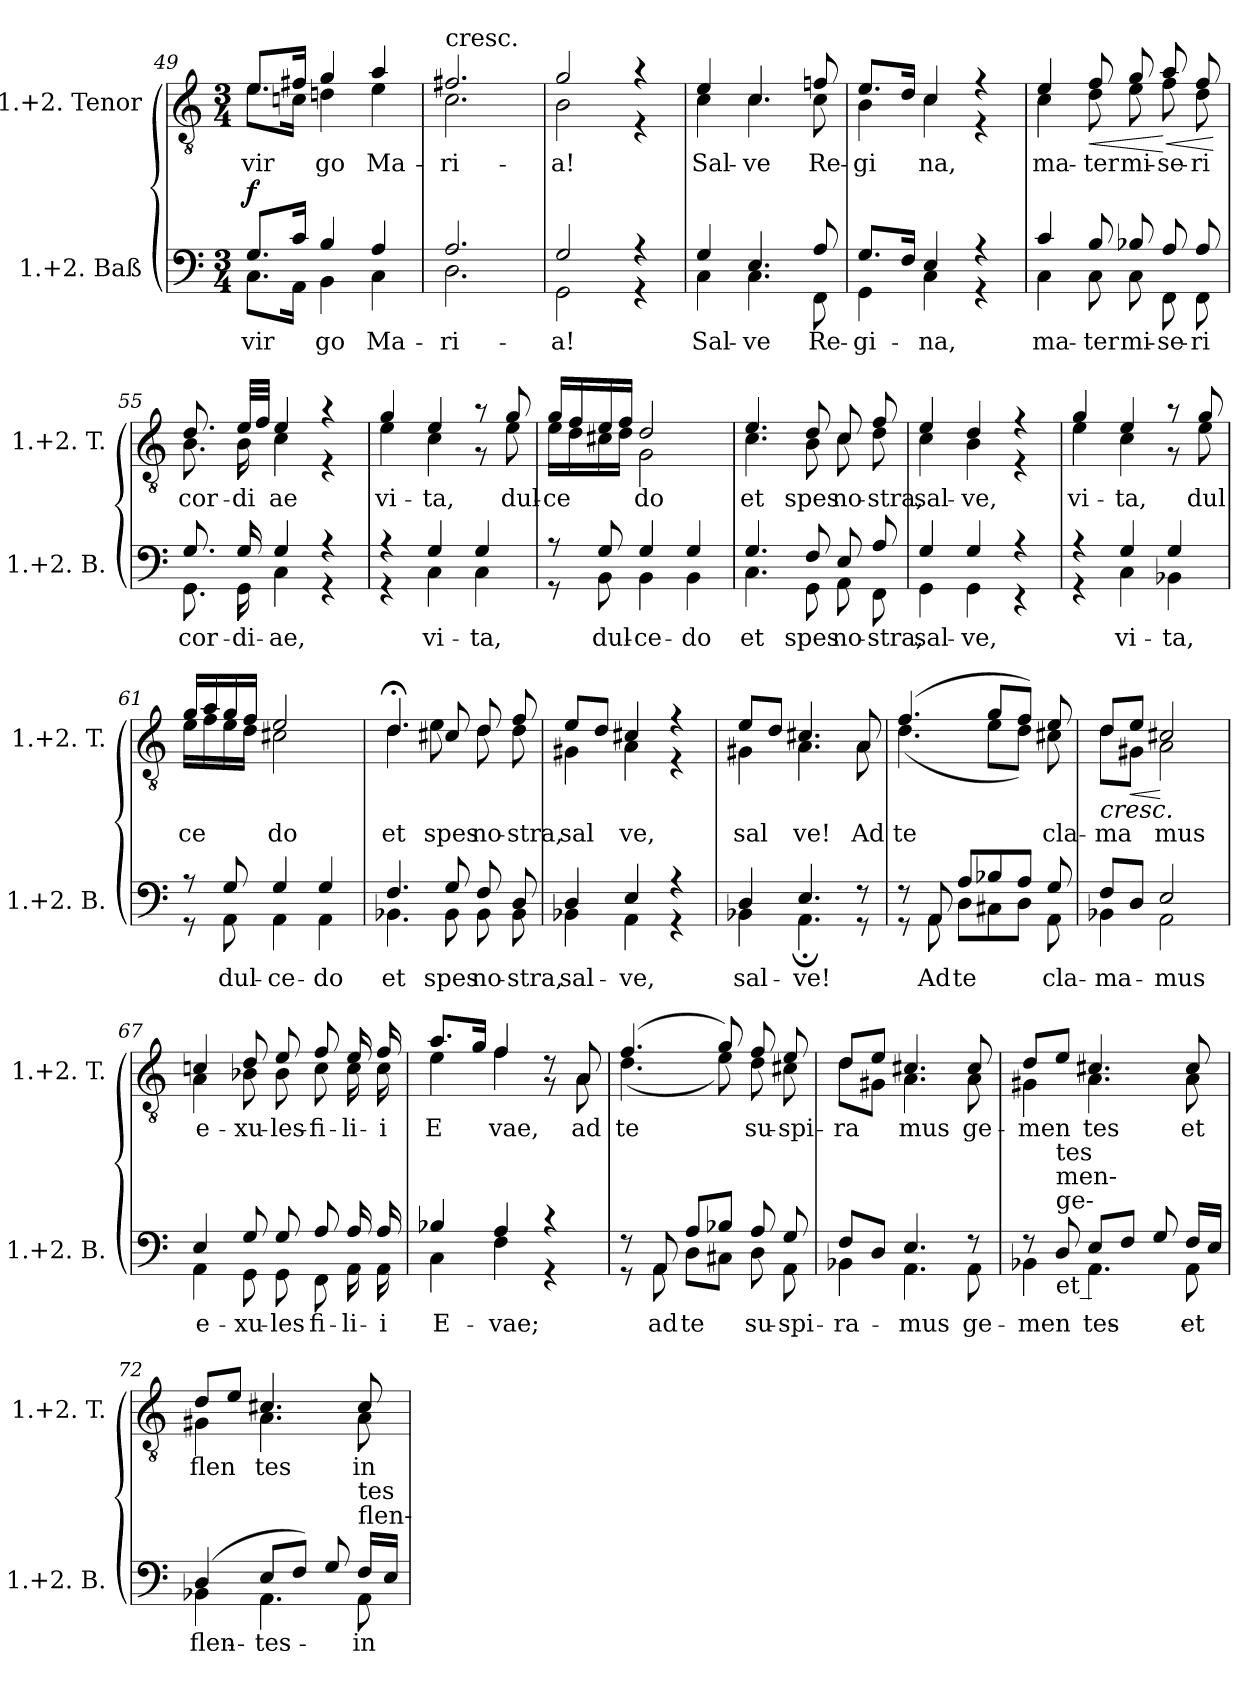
**kern	**text	**dynam	**kern	**text	**dynam
*part2	*part2	*part2	*part1	*part1	*part1
*staff2	*staff2	*staff2	*staff1	*staff1	*staff1
*I"1.+2. Baß	*	*	*I"1.+2. Tenor	*	*
*I'1.+2. B.	*	*	*I'1.+2. T.	*	*
*clefF4	*	*	*clefGv2	*	*
*k[]	*	*	*k[]	*	*
*C:	*	*	*C:	*	*
*M3/4	*	*	*M3/4	*	*
=49	=49	=49	=49	=49	=49
*^	*	*	*	*	*
!	!	!LO:LY:b	!LO:DY:a	!	!LO:LY:b	!
*	*	*	*	*^	*	*
8.G/L	8.C\L	vir­	f	8.e/L	8.e\L	vir­	.
16c/Jk	16AA\Jk	.	.	16f#X/Jk	16cn\Jk	.	.
!	!	!LO:LY:b	!	!	!	!LO:LY:b	!
4B/	4BB\	go	.	4g/	4dn\	go	.
!	!	!LO:LY:b	!	!	!	!LO:LY:b	!
4A/	4C\	Ma-	.	4a/	4e\	Ma-	.
=50	=50	=50	=50	=50	=50	=50	=50
!	!	!	!	!LO:TX:a:t=cresc.	!	!	!
!	!	!LO:LY:b	!	!	!	!LO:LY:b	!LO:DY:a
!	!	!	!	!	!	!	!LO:DY:n=1:a
2.A/	2.D\	-ri-	.	2.f#X/	2.c\	-ri-	pp f
=51	=51	=51	=51	=51	=51	=51	=51
!	!	!LO:LY:b	!	!	!	!LO:LY:b	!
2G/	2GG\	-a!	.	2g/	2B\	-a!	.
4r	4r	.	.	4r	4r	.	.
=52	=52	=52	=52	=52	=52	=52	=52
!	!	!LO:LY:b	!	!	!	!LO:LY:b	!
4G/	4C\	Sal-	.	4e/	4c\	Sal-	.
!	!	!LO:LY:b	!	!	!	!LO:LY:b	!
4.E/	4.C\	-ve	.	4.c/	4.c\	-ve	.
!	!	!LO:LY:b	!	!	!	!LO:LY:b	!
8A/	8FF\	Re-	.	8fn/	8c\	Re-	.
=53	=53	=53	=53	=53	=53	=53	=53
!	!	!LO:LY:b	!	!	!	!LO:LY:b	!
8.G/L	4GG\	-gi-	.	8.e/L	4B\	-gi­	.
16F/Jk	.	.	.	16d/Jk	.	.	.
!	!	!LO:LY:b	!	!	!	!LO:LY:b	!
4E/	4C\	-na,	.	4c/	4c\	na,	.
4r	4r	.	.	4r	4r	.	.
=54	=54	=54	=54	=54	=54	=54	=54
!	!	!LO:LY:b	!	!	!	!LO:LY:b	!
4c/	4C\	ma-	.	4e/	4c\	ma-	.
!	!	!LO:LY:b	!	!	!	!LO:LY:b	!LO:HP:b
8B/	8C\	-ter	.	8f/	8d\	-ter	<
!	!	!LO:LY:b	!	!	!	!LO:LY:b	!
8B-X/	8C\	mi-	.	8g/	8e\	mi-	.
!	!	!LO:LY:b	!	!	!	!LO:LY:b	!LO:HP:n=1:b
8A/	8FF\	-se-	.	8a/	8f\	-se-	[ <
!	!	!LO:LY:b	!	!	!	!LO:LY:b	!
8A/	8FF\	-ri­	.	8f/	8d\	-ri­	.
*v	*v	*	*	*	*	*	*
*	*	*	*v	*v	*	*
.	.	.	.	.	[
!!LO:LB:g=z
=55	=55	=55	=55	=55	=55
*^	*	*	*	*	*
!	!	!LO:LY:b	!	!	!LO:LY:b	!
*	*	*	*	*^	*	*
8.G/	8.GG\	­cor-	.	8.d/	8.B\	­cor-	.
!	!	!LO:LY:b	!	!	!	!LO:LY:b	!
16G/	16GG\	-di-	.	32e/LLL	16B\	-di­	.
.	.	.	.	32f/JJJ	.	.	.
!	!	!LO:LY:b	!	!	!	!LO:LY:b	!
4G/	4C\	-ae,	.	4e/	4c\	ae	.
4r	4r	.	.	4r	4r	.	.
=56	=56	=56	=56	=56	=56	=56	=56
!	!	!	!	!	!	!LO:LY:b	!
4r	4r	.	.	4g/	4e\	vi-	.
!	!	!LO:LY:b	!	!	!	!LO:LY:b	!
4G/	4C\	vi-	.	4e/	4c\	-ta,	.
!	!	!LO:LY:b	!	!	!	!	!
4G/	4C\	-ta,	.	8r	8r	.	.
!	!	!	!	!	!	!LO:LY:b	!
.	.	.	.	8g/	8e\	dul-	.
=57	=57	=57	=57	=57	=57	=57	=57
!	!	!	!	!	!	!LO:LY:b	!
8r	8r	.	.	16g/LL	16e\LL	-ce­	.
.	.	.	.	16f/	16d\	.	.
!	!	!LO:LY:b	!	!	!	!	!
8G/	8BB\	dul-	.	16e/	16c#X\	.	.
.	.	.	.	16f/JJ	16d\JJ	.	.
!	!	!LO:LY:b	!	!	!	!LO:LY:b	!
4G/	4BB\	-ce-	.	2d/	2G\	do	.
!	!	!LO:LY:b	!	!	!	!	!
4G/	4BB\	-do	.	.	.	.	.
=58	=58	=58	=58	=58	=58	=58	=58
!	!	!LO:LY:b	!	!	!	!LO:LY:b	!
4.G/	4.C\	et	.	4.e/	4.c\	et	.
!	!	!LO:LY:b	!	!	!	!LO:LY:b	!
8F/	8GG\	spes	.	8d/	8B\	spes	.
!	!	!LO:LY:b	!	!	!	!LO:LY:b	!
8E/	8AA\	no-	.	8c/	8c\	no-	.
!	!	!LO:LY:b	!	!	!	!LO:LY:b	!
8A/	8FF\	-stra,	.	8f/	8d\	-stra,	.
=59	=59	=59	=59	=59	=59	=59	=59
!	!	!LO:LY:b	!	!	!	!LO:LY:b	!
4G/	4GG\	sal-	.	4e/	4c\	sal-	.
!	!	!LO:LY:b	!	!	!	!LO:LY:b	!
4G/	4GG\	-ve,	.	4d/	4B\	-ve,	.
4r	4r	.	.	4r	4r	.	.
=60	=60	=60	=60	=60	=60	=60	=60
!	!	!	!	!	!	!LO:LY:b	!
4r	4r	.	.	4g/	4e\	vi-	.
!	!	!LO:LY:b	!	!	!	!LO:LY:b	!
4G/	4C\	vi-	.	4e/	4c\	-ta,	.
!	!	!LO:LY:b	!	!	!	!	!
4G/	4BB-X\	-ta,	.	8r	8r	.	.
!	!	!	!	!	!	!LO:LY:b	!
.	.	.	.	8g/	8e\	dul­	.
!!LO:PB:g=z	!!
=61	=61	=61	=61	=61	=61	=61	=61
!	!	!	!	!	!	!LO:LY:b	!
8r	8r	.	.	16g/LL	16e\LL	­ce­	.
.	.	.	.	16a/	16f\	.	.
!	!	!LO:LY:b	!	!	!	!	!
8G/	8AA\	dul-	.	16g/	16e\	.	.
.	.	.	.	16f/JJ	16d\JJ	.	.
!	!	!LO:LY:b	!	!	!	!LO:LY:b	!
4G/	4AA\	-ce-	.	2e/	2c#X\	do	.
!	!	!LO:LY:b	!	!	!	!	!
4G/	4AA\	-do	.	.	.	.	.
=62	=62	=62	=62	=62	=62	=62	=62
!	!	!LO:LY:b	!	!	!	!LO:LY:b	!LO:DY:a
!	!	!	!	!	!	!	!LO:DY:n=1:a
!	!	!	!	!	!	!	!LO:DY:n=2:a
4.F/	4.BB-X\	et	.	4.d;</	4.d\	et	f pp f
!	!	!LO:LY:b	!	!	!	!LO:LY:b	!
8G/	8BB-\	spes	.	8c#X/	8e\	spes	.
!	!	!LO:LY:b	!	!	!	!LO:LY:b	!
8F/	8BB-\	no-	.	8d/	8d\	no-	.
!	!	!LO:LY:b	!	!	!	!LO:LY:b	!
8D/	8BB-\	-stra,	.	8f/	8d\	-stra,	.
=63	=63	=63	=63	=63	=63	=63	=63
!	!	!LO:LY:b	!	!	!	!LO:LY:b	!
4D/	4BB-X\	sal-	.	8e/L	4G#X\	sal­	.
.	.	.	.	8d/J	.	.	.
!	!	!LO:LY:b	!	!	!	!LO:LY:b	!
4E/	4AA\	-ve,	.	4c#X/	4A\	ve,	.
4r	4r	.	.	4r	4r	.	.
=64	=64	=64	=64	=64	=64	=64	=64
!	!	!LO:LY:b	!	!	!	!LO:LY:b	!
4D/	4BB-X\	sal-	.	8e/L	4G#X\	sal­	.
.	.	.	.	8d/J	.	.	.
!	!	!LO:LY:b	!	!	!	!LO:LY:b	!
4.E/	4.AA;\	-ve!	.	4.c#X/	4.A\	ve!	.
!	!	!	!	!	!	!LO:LY:b	!
8r	8r	.	.	8A/	8A\	Ad	.
=65	=65	=65	=65	=65	=65	=65	=65
!	!	!	!	!	!	!LO:LY:b	!
8r	8r	.	.	(>4.f/	(<4.d\	te	.
!	!	!LO:LY:b	!	!	!	!	!
8AA/	8AA\	Ad	.	.	.	.	.
!	!	!LO:LY:b	!	!	!	!	!
8A/L	8D\L	te	.	.	.	.	.
8B-X/	8C#X\	.	.	8g/L	8e\L	.	.
8A/J	8D\J	.	.	8f/J)	8d\J)	.	.
!	!	!LO:LY:b	!	!	!	!LO:LY:b	!
8G/	8AA\	cla-	.	8e/	8c#X\	cla-	.
=66	=66	=66	=66	=66	=66	=66	=66
!	!	!LO:LY:b	!	!	!	!LO:LY:b	!LO:HP:b
8F/L	4BB-X\	-ma-	.	8d/L	8d\L	-ma­	<
!	!	!	!	!	!	!	!LO:HP:b
8D/J	.	.	.	8e/J	8G#X\J	.	<
!	!	!LO:LY:b	!	!	!	!LO:LY:b	!
2E/	2AA\	-mus	.	2c#X/	2A\	mus	[ [
!!LO:LB:g=z	!!
=67	=67	=67	=67	=67	=67	=67	=67
!	!	!LO:LY:b	!	!	!	!LO:LY:b	!
4E/	4AA\	e-	.	4cn/	4A\	e-	.
!	!	!LO:LY:b	!	!	!	!LO:LY:b	!
8G/	8GG\	-xu-	.	8d/	8B-X\	-xu-	.
!	!	!LO:LY:b	!	!	!	!LO:LY:b	!
8G/	8GG\	-les	.	8e/	8B-\	-les-	.
!	!	!LO:LY:b	!	!	!	!LO:LY:b	!
8A/	8FF\	fi-	.	8f/	8c\	-fi-	.
!	!	!LO:LY:b	!	!	!	!LO:LY:b	!
16A/	16AA\	-li-	.	16e/	16c\	-li-	.
!	!	!LO:LY:b	!	!	!	!LO:LY:b	!
16A/	16AA\	-i	.	16f/	16c\	-i	.
=68	=68	=68	=68	=68	=68	=68	=68
!	!	!LO:LY:b	!	!	!	!LO:LY:b	!
4B-X/	4C\	E-	.	8.a/L	4e\	E­	.
.	.	.	.	16g/Jk	.	.	.
!	!	!LO:LY:b	!	!	!	!LO:LY:b	!
4A/	4F\	-vae;	.	4f/	4f\	vae,	.
4r	4r	.	.	8r	8r	.	.
!	!	!	!	!	!	!LO:LY:b	!LO:DY:a
!	!	!	!	!	!	!	!LO:DY:n=1:a
.	.	.	.	8A/	8A\	ad	p f
=69	=69	=69	=69	=69	=69	=69	=69
!	!	!	!	!	!	!LO:LY:b	!
8r	8r	.	.	(>4.f/	(<4.d\	te	.
!	!	!LO:LY:b	!	!	!	!	!
8AA/	8AA\	ad	.	.	.	.	.
!	!	!LO:LY:b	!	!	!	!	!
8A/L	8D\L	te	.	.	.	.	.
8B-X/J	8C#X\J	.	.	8g/)	8e\)	.	.
!	!	!LO:LY:b	!	!	!	!LO:LY:b	!
8A/	8D\	su-	.	8f/	8d\	su-	.
!	!	!LO:LY:b	!	!	!	!LO:LY:b	!
8G/	8AA\	-spi-	.	8e/	8c#X\	-spi-	.
=70	=70	=70	=70	=70	=70	=70	=70
!	!	!LO:LY:b	!	!	!	!LO:LY:b	!
8F/L	4BB-X\	-ra-	.	8d/L	8d\L	-ra­	.
8D/J	.	.	.	8e/J	8G#X\J	.	.
!	!	!LO:LY:b	!	!	!	!LO:LY:b	!
4.E/	4.AA\	-mus	.	4.c#X/	4.A\	mus	.
!	!	!LO:LY:b	!	!	!	!LO:LY:b	!
8r	8AA\	ge-	.	8c#/	8A\	ge-	.
=71	=71	=71	=71	=71	=71	=71	=71
!	!	!LO:LY:b	!	!	!	!LO:LY:b	!
8r	4BB-X\	-men-	.	8d/L	4G#X\	-men­	.
!LO:TX:a:t=ge-	!	!	!	!	!	!	!
!LO:TX:a:t=men-	!	!	!	!	!	!	!
!LO:TX:a:t=tes	!	!	!	!	!	!	!
!LO:TX:b:t=et_	!	!	!	!	!	!	!
8D/	.	.	.	8e/J	.	.	.
!	!	!LO:LY:b	!	!	!	!LO:LY:b	!
8E/L	4.AA\	-tes	.	4.c#X/	4.A\	tes	.
8F/J	.	.	.	.	.	.	.
8G/	.	.	.	.	.	.	.
!	!	!LO:LY:b	!	!	!	!LO:LY:b	!
16F/LL	8AA\	et	.	8c#/	8A\	et	.
16E/JJ	.	.	.	.	.	.	.
!!LO:LB:g=z	!!
=72	=72	=72	=72	=72	=72	=72	=72
!	!	!LO:LY:b	!	!	!	!LO:LY:b	!
(>4D/	4BB-X\	flen-	.	8d/L	4G#X\	flen­	.
.	.	.	.	8e/J	.	.	.
!	!	!LO:LY:b	!	!	!	!LO:LY:b	!
8E/L	4.AA\	-tes	.	4.c#X/	4.A\	tes	.
8F/J)	.	.	.	.	.	.	.
8G/	.	.	.	.	.	.	.
!LO:TX:a:t=flen-	!	!	!	!	!	!	!
!LO:TX:a:t=tes	!	!	!	!	!	!	!
!	!	!LO:LY:b	!	!	!	!LO:LY:b	!
16F/LL	8AA\	in	.	8c#/	8A\	in	.
16E/JJ	.	.	.	.	.	.	.
*v	*v	*	*	*	*	*	*
*	*	*	*v	*v	*	*
=	=	=	=	=	=
*-	*-	*-	*-	*-	*-
